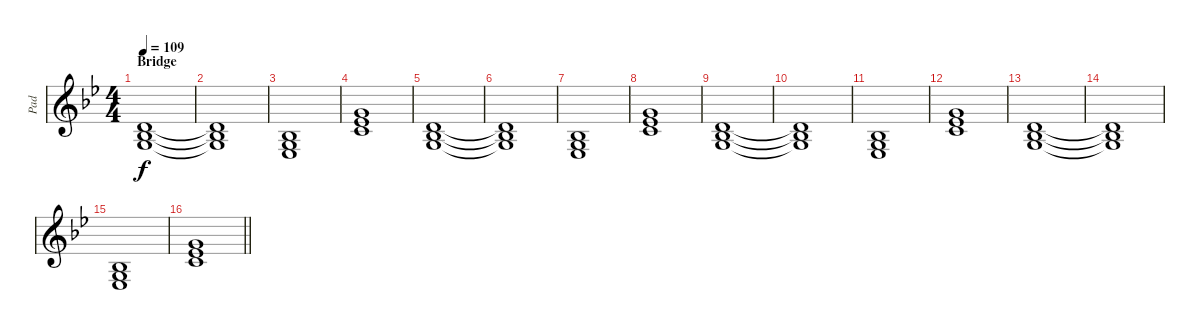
\track ("Pad" "Pad") {instrument pad1newage}
\staff {score}
\tuning (E4 B3 G3 D3 A2 E2) {hide}
\ts (4 4)
\section ("" "Bridge")
\tempo 109
\clef g2
\ks bb
(3.2 0.3 8.4).1{dy f} |
(3.2{t} 0.3{t} 8.4{t}).1 |
(0.3 1.4 13.5).1 |
(3.1 1.2 8.3).1 |
(3.2 0.3 8.4).1 |
(3.2{t} 0.3{t} 8.4{t}).1 |
(0.3 1.4 13.5).1 |
(3.1 1.2 8.3).1 |
(3.2 0.3 8.4).1 |
(3.2{t} 0.3{t} 8.4{t}).1 |
(0.3 1.4 13.5).1 |
(3.1 1.2 8.3).1 |
(3.2 0.3 8.4).1 |
(3.2{t} 0.3{t} 8.4{t}).1 |
(0.3 1.4 13.5).1 |
\barLineRight lightlight
(3.1 1.2 8.3).1
